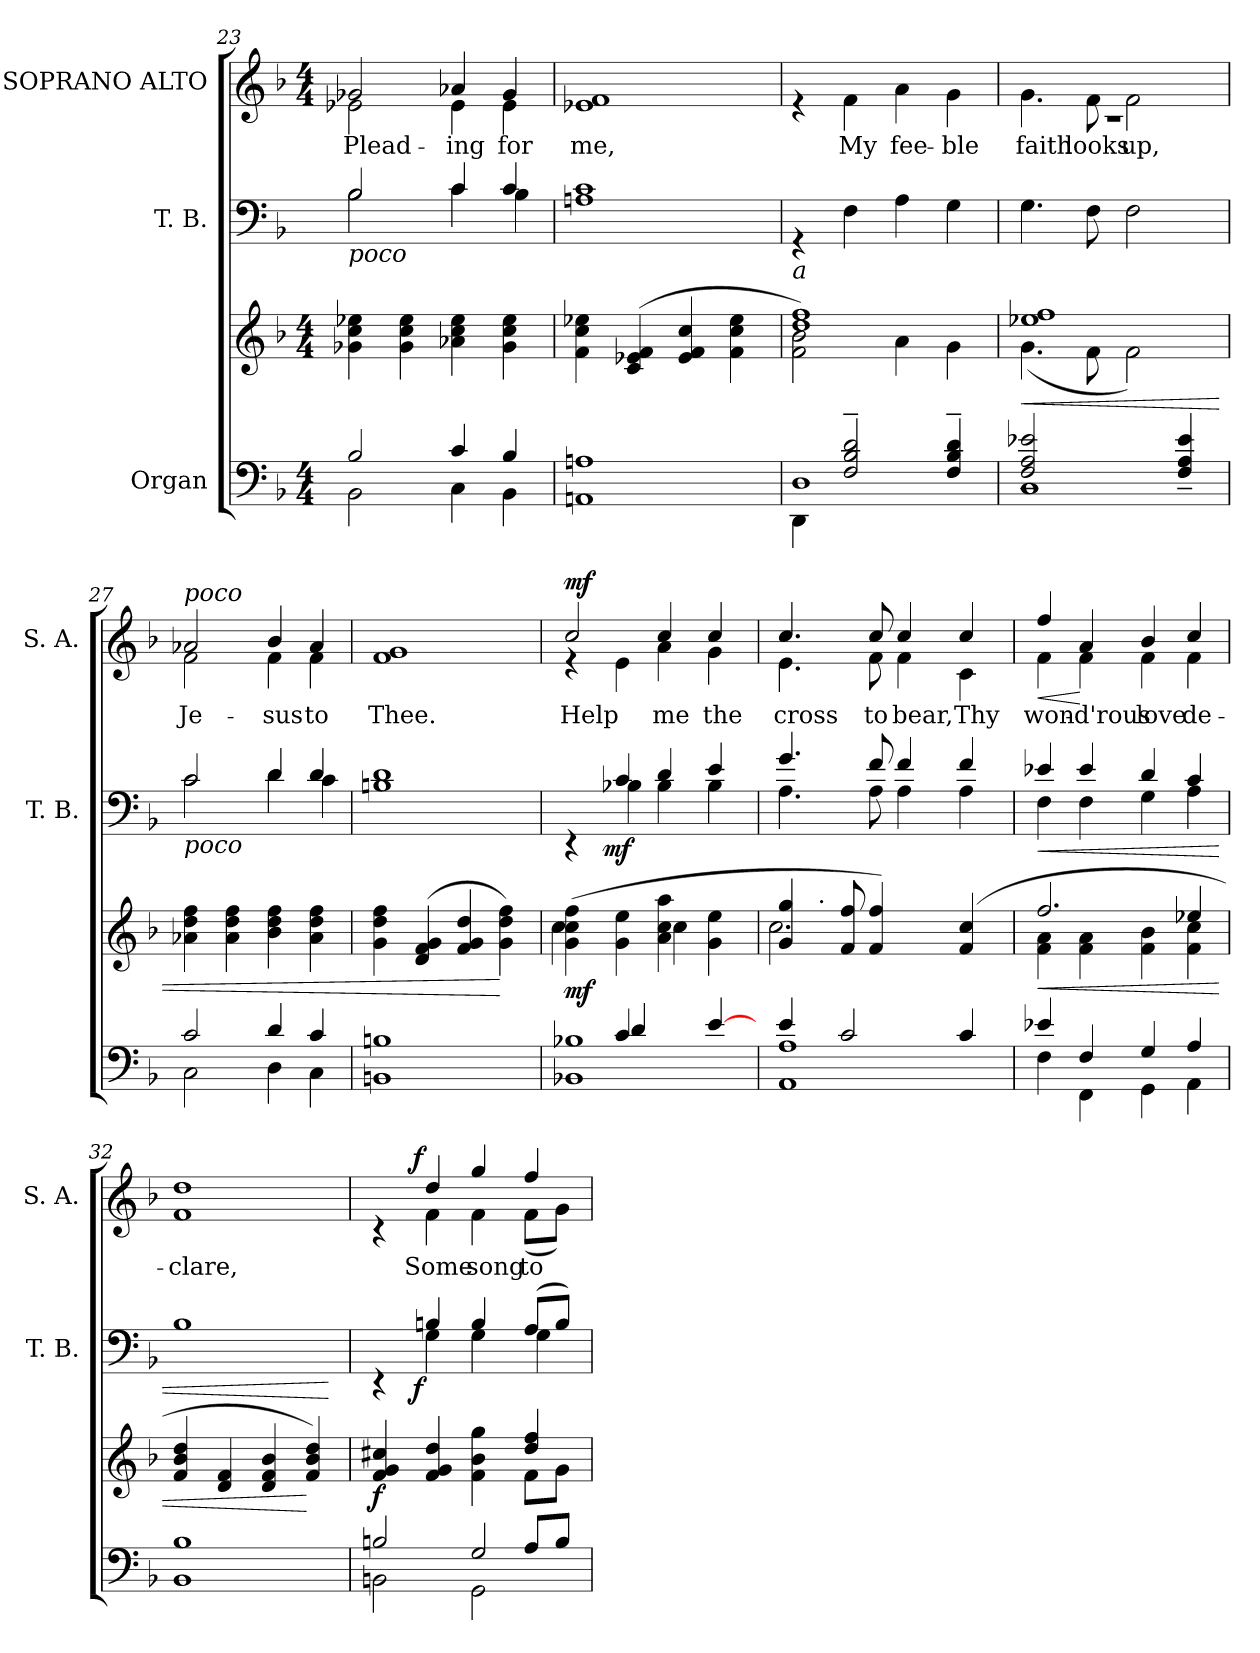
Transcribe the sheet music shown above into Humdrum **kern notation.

**kern	**kern	**dynam	**kern	**dynam	**kern	**text	**dynam
*part3	*part3	*part3	*part2	*part2	*part1	*part1	*part1
*staff4	*staff3	*staff3/4	*staff2	*staff2	*staff1	*staff1	*staff1
*I"Organ	*	*	*I"T. B.	*	*I"SOPRANO ALTO	*	*
*	*	*	*I'T. B.	*	*I'S. A.	*	*
*clefF4	*clefG2	*	*clefF4	*	*clefG2	*	*
*k[b-]	*k[b-]	*	*k[b-]	*	*k[b-]	*	*
*F:	*F:	*	*F:	*	*F:	*	*
*M4/4	*M4/4	*	*	*	*M4/4	*	*
=23	=23	=23	=23	=23	=23	=23	=23
*^	*	*	*^	*	*	*	*
!	!	!	!	!LO:TX:b:i:t=poco	!	!	!	!	!
!	!	!	!	!	!	!	!	!LO:LY:b	!
*	*	*	*	*	*	*	*^	*	*
2B-/	2BB-\	4g-X\ 4cc\ 4ee-X\	.	2B-/	2B-\	.	2g-X/	2e-X\	Plead-	.
.	.	4g-\ 4cc\ 4ee-\	.	.	.	.	.	.	.	.
!	!	!	!	!	!	!	!	!	!LO:LY:b	!
4c/	4C\	4a-X\ 4cc\ 4ee-\	.	4c/	4c\	.	4a-X/	4e-\	-ing	.
!	!	!	!	!	!	!	!	!	!LO:LY:b	!
4B-/	4BB-\	4g-\ 4cc\ 4ee-\	.	4c/	4B-\	.	4g-/	4e-\	for	.
=24	=24	=24	=24	=24	=24	=24	=24	=24	=24	=24
!	!	!	!	!	!	!	!	!	!LO:LY:b	!
*	*	*	*	*v	*v	*	*	*	*	*
*v	*v	*	*	*	*	*v	*v	*	*
1AAn 1An	4f\ 4cc\ 4ee-X\	.	1An 1c	.	1e-X 1f	me,	.
.	(4c/ 4e-X/ 4f/	.	.	.	.	.	.
.	4e-/ 4f/ 4cc/	.	.	.	.	.	.
.	4f\ 4cc\ 4ee-\	.	.	.	.	.	.
=25	=25	=25	=25	=25	=25	=25	=25
*^	*^	*	*	*	*	*	*
!	!	!	!	!	!LO:TX:b:i:t=a	!	!	!	!
4DD\	1D	1dd 1ff)	2f\ 2b-\	.	4rGG	.	4re	.	.
!	!	!	!	!	!	!	!	!LO:LY:b	!
2F/~> 2B-/~> 2d/~>	.	.	.	.	4F\	.	4f\	My	.
!	!	!	!	!	!	!	!	!LO:LY:b	!
.	.	.	4a\	.	4A\	.	4a\	fee-	.
!	!	!	!	!	!	!	!	!LO:LY:b	!
4F/~> 4B-/~> 4d/~>	.	.	4g\	.	4G\	.	4g\	-ble	.
!!LO:LB:g=z
=26	=26	=26	=26	=26	=26	=26	=26	=26	=26
!	!	!	!	!LO:HP:b	!	!	!	!LO:LY:b	!
*	*	*	*	*	*	*	*^	*	*
1C	2F/~> 2A/~> 2e-X/~>	1ee-X 1ff	(<4.g\	<	4.G\	.	4.g\	1rc	faith	.
!	!	!	!	!	!	!	!	!	!LO:LY:b	!
.	.	.	8f\	.	8F\	.	8f\	.	looks	.
!	!	!	!	!	!	!	!	!	!LO:LY:b	!
.	4ryy	.	2f\)	.	2F\	.	2f\	.	up,	.
.	4F/~> 4A/~> 4e-/~>	.	.	.	.	.	.	.	.	.
*	*	*v	*v	*	*	*	*	*	*	*
=27	=27	=27	=27	=27	=27	=27	=27	=27	=27
*	*	*	*	*^	*	*	*	*	*
!	!	!	!	!	!	!	!LO:TX:a:i:t=poco	!	!	!
!	!	!	!	!LO:TX:b:i:t=poco	!	!	!	!	!	!
!	!	!	!	!	!	!	!	!	!LO:LY:b	!
2c/	2C\	4a-X\ 4dd\ 4ff\	.	2c/	2c\	.	2a-X/	2f\	Je-	.
.	.	4a-\ 4dd\ 4ff\	.	.	.	.	.	.	.	.
!	!	!	!	!	!	!	!	!	!LO:LY:b	!
4d/	4D\	4b-\ 4dd\ 4ff\	.	4d/	4d\	.	4b-/	4f\	-sus	.
!	!	!	!	!	!	!	!	!	!LO:LY:b	!
4c/	4C\	4a-\ 4dd\ 4ff\	.	4d/	4c\	.	4a-/	4f\	to	.
=28	=28	=28	=28	=28	=28	=28	=28	=28	=28	=28
!	!	!	!	!	!	!	!	!	!LO:LY:b	!
*	*	*	*	*v	*v	*	*	*	*	*
*v	*v	*	*	*	*	*v	*v	*	*
1BBn 1Bn	4g\ 4dd\ 4ff\	.	1Bn 1d	.	1f 1g	Thee.	.
.	(4d/ 4f/ 4g/	.	.	.	.	.	.
.	4f/ 4g/ 4dd/	.	.	.	.	.	.
.	4g\ 4dd\ 4ff\)	[	.	.	.	.	.
=29	=29	=29	=29	=29	=29	=29	=29
*^	*^	*	*^	*	*	*	*
*	*^	*	*^	*	*	*	*	*	*	*
!	!	!	!	!	!	!LO:DY:b	!	!	!	!	!LO:LY:b	!LO:DY:a
*	*	*	*	*	*	*	*	*^	*	*^	*	*
1BB-X 1B-X	4ryy	4ryy	(>4g\ 4cc\ 4ff\	4cc\	2ryy	mf	4ryy	4rEE	8..ryy	.	2cc/	4re	Help	mf
!	!	!	!	!	!	!	!	!	!	!LO:DY:b	!	!	!	!
.	.	.	.	.	.	.	.	.	2ryy	mf	.	.	.	.
.	4c/	4d/	2.ryy	4g\ 4ee\	.	.	4c/	4B-X\	.	.	.	4e\	.	.
!	!	!	!	!	!	!	!	!	!	!	!	!	!LO:LY:b	!
.	2ryy	4ryy	.	4a\ 4cc\ 4aa\	4cc\	.	4d/	4B-\	.	.	4cc/	4a\	me	.
.	.	.	.	.	.	.	.	.	4ryy	.	.	.	.	.
!	!	!	!	!	!	!	!	!	!	!	!	!	!LO:LY:b	!
.	.	[>4e/	.	4ryy	4g\ 4ee\	.	4e/	4B-\	.	.	4cc/	4g\	the	.
.	.	.	.	.	.	.	.	.	32ryy	.	.	.	.	.
=30	=30	=30	=30	=30	=30	=30	=30	=30	=30	=30	=30	=30	=30	=30
!	!	!	!	!	!	!	!	!	!	!	!	!	!LO:LY:b	!
*	*v	*v	*	*	*	*	*	*v	*v	*	*	*	*	*
4e/	1AA 1A	4g/ 4gg/	2.cc\	8ryy	.	4.g/	4.A\	.	4.cc/	4.e\	cross	.
.	.	.	.	32ryy	.	.	.	.	.	.	.	.
!	!	!	!	!LO:TX:a:t=.	!	!	!	!	!	!	!	!
.	.	.	.	2ryy	.	.	.	.	.	.	.	.
2c/	.	8f/ 8ff/	.	.	.	.	.	.	.	.	.	.
!	!	!	!	!	!	!	!	!	!	!	!LO:LY:b	!
.	.	4f/ 4ff/)	.	.	.	8f/	8A\	.	8cc/	8f\	to	.
!	!	!	!	!	!	!	!	!	!	!	!LO:LY:b	!
.	.	.	.	.	.	4f/	4A\	.	4cc/	4f\	bear,	.
.	.	4.ryy	.	.	.	.	.	.	.	.	.	.
.	.	.	.	4ryy	.	.	.	.	.	.	.	.
!	!	!	!	!	!	!	!	!	!	!	!LO:LY:b	!
4c/	.	.	(4f/ 4cc/	.	.	4f/	4A\	.	4cc/	4c\	Thy	.
.	.	.	.	16.ryy	.	.	.	.	.	.	.	.
!!LO:LB:g=z	!!
=31	=31	=31	=31	=31	=31	=31	=31	=31	=31	=31	=31	=31
!	!	!	!	!	!LO:HP:b	!	!	!LO:HP:b	!	!	!LO:LY:b	!LO:HP:b
*	*	*	*v	*v	*	*	*	*	*	*	*	*
4e-X/	4F\	2.ff/	4f\ 4a\	<	4e-X/	4F\	<	4ff/	4f\	won-	<
!	!	!	!	!	!	!	!	!	!	!LO:LY:b	!
4F/	4FF\	.	4f\ 4a\	.	4e-/	4F\	.	4a/	4f\	-d'rous	[
!	!	!	!	!	!	!	!	!	!	!LO:LY:b	!
4G/	4GG\	.	4f\ 4b-\	.	4d/	4G\	.	4b-/	4f\	love	.
!	!	!	!	!	!	!	!	!	!	!LO:LY:b	!
4A/	4AA\	4ee-X/	4f\ 4cc\	.	4c/	4A\	.	4cc/	4f\	de-	.
=32	=32	=32	=32	=32	=32	=32	=32	=32	=32	=32	=32
!	!	!	!	!	!	!	!	!	!	!LO:LY:b	!
*v	*v	*	*	*	*v	*v	*	*v	*v	*	*
*	*v	*v	*	*	*	*	*	*
1BB- 1B-	4f/ 4b-/ 4dd/	.	1B-	.	1f 1dd	-clare,	.
.	4d/ 4f/	.	.	.	.	.	.
.	4d/ 4f/ 4b-/	.	.	.	.	.	.
.	4f/ 4b-/ 4dd/)	[	.	.	.	.	.
.	.	.	.	[	.	.	.
=33	=33	=33	=33	=33	=33	=33	=33
*^	*^	*	*^	*	*^	*	*
*	*^	*	*	*	*	*	*	*	*	*	*
!	!	!	!	!	!LO:DY:a=2	!	!	!	!	!	!	!
*	*	*	*	*	*	*	*^	*	*	*^	*	*
2Bn/	2BBn\	2.ryy	4f/ 4g/ 4cc#X/	2.ryy	f	4ryy	4rEE	8..ryy	.	4ryy	4rc	8..ryy	.	.
!	!	!	!	!	!	!	!	!	!LO:DY:b	!	!	!	!	!LO:DY:a
.	.	.	.	.	.	.	.	2ryy	f	.	.	2ryy	.	f
!	!	!	!	!	!	!	!	!	!	!	!	!	!LO:LY:b	!
.	.	.	4f/ 4g/ 4dd/	.	.	4Bn/	4G\	.	.	4dd/	4f\	.	Some	.
!	!	!	!	!	!	!	!	!	!	!	!	!	!LO:LY:b	!
2G/	2GG\	.	4f\ 4b-\ 4gg\	.	.	4B/	4G\	.	.	4gg/	4f\	.	song	.
.	.	.	.	.	.	.	.	4ryy	.	.	.	4ryy	.	.
!	!	!	!	!	!	!	!	!	!	!	!	!	!LO:LY:b	!
.	.	8A/L	4dd/ 4ff/	8f\L	.	(>8A/L	4G\	.	.	4ff/	(<8f\L	.	to	.
.	.	8B/J	.	8g\J	.	8B/J)	.	.	.	.	8g\J)	.	.	.
.	.	.	.	.	.	.	.	32ryy	.	.	.	32ryy	.	.
*v	*v	*v	*	*	*	*v	*v	*v	*	*v	*v	*v	*	*
*	*v	*v	*	*	*	*	*	*
=	=	=	=	=	=	=	=
*-	*-	*-	*-	*-	*-	*-	*-
